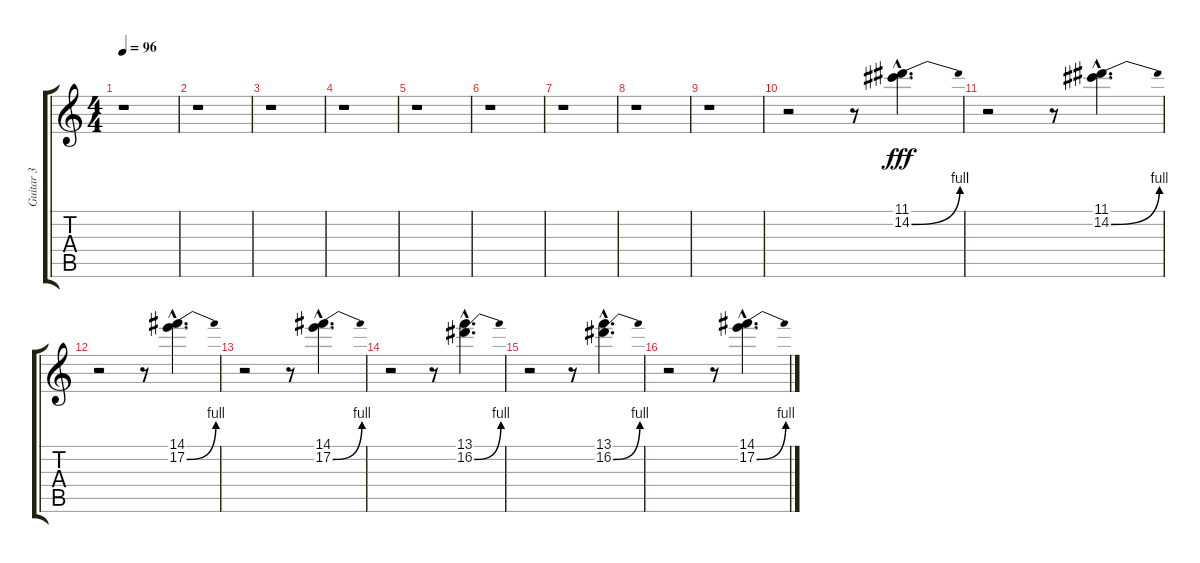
\track ("Guitar 3" "Guitar 3") {instrument distortionguitar}
\staff {score tabs}
\tuning (E4 B3 G3 D3 A2 E2) {hide}
\ts (4 4)
\tempo 96
\clef g2
\ks c
r.1{dy fff instrument distortionguitar} |
r.1 |
r.1 |
r.1 |
r.1 |
r.1 |
r.1 |
r.1 |
r.1 |
r.2 r.8 (11.1{hac} 14.2{be (bend 0 0 60 4) hac}).4{d} |
r.2 r.8 (11.1{hac} 14.2{be (bend 0 0 60 4) hac}).4{d} |
r.2 r.8 (14.1{hac} 17.2{be (bend 0 0 60 4) hac}).4{d} |
r.2 r.8 (14.1{hac} 17.2{be (bend 0 0 60 4) hac}).4{d} |
r.2 r.8 (13.1{hac} 16.2{be (bend 0 0 60 4) hac}).4{d} |
r.2 r.8 (13.1{hac} 16.2{be (bend 0 0 60 4) hac}).4{d} |
r.2 r.8 (14.1{hac} 17.2{be (bend 0 0 60 4) hac}).4{d}
